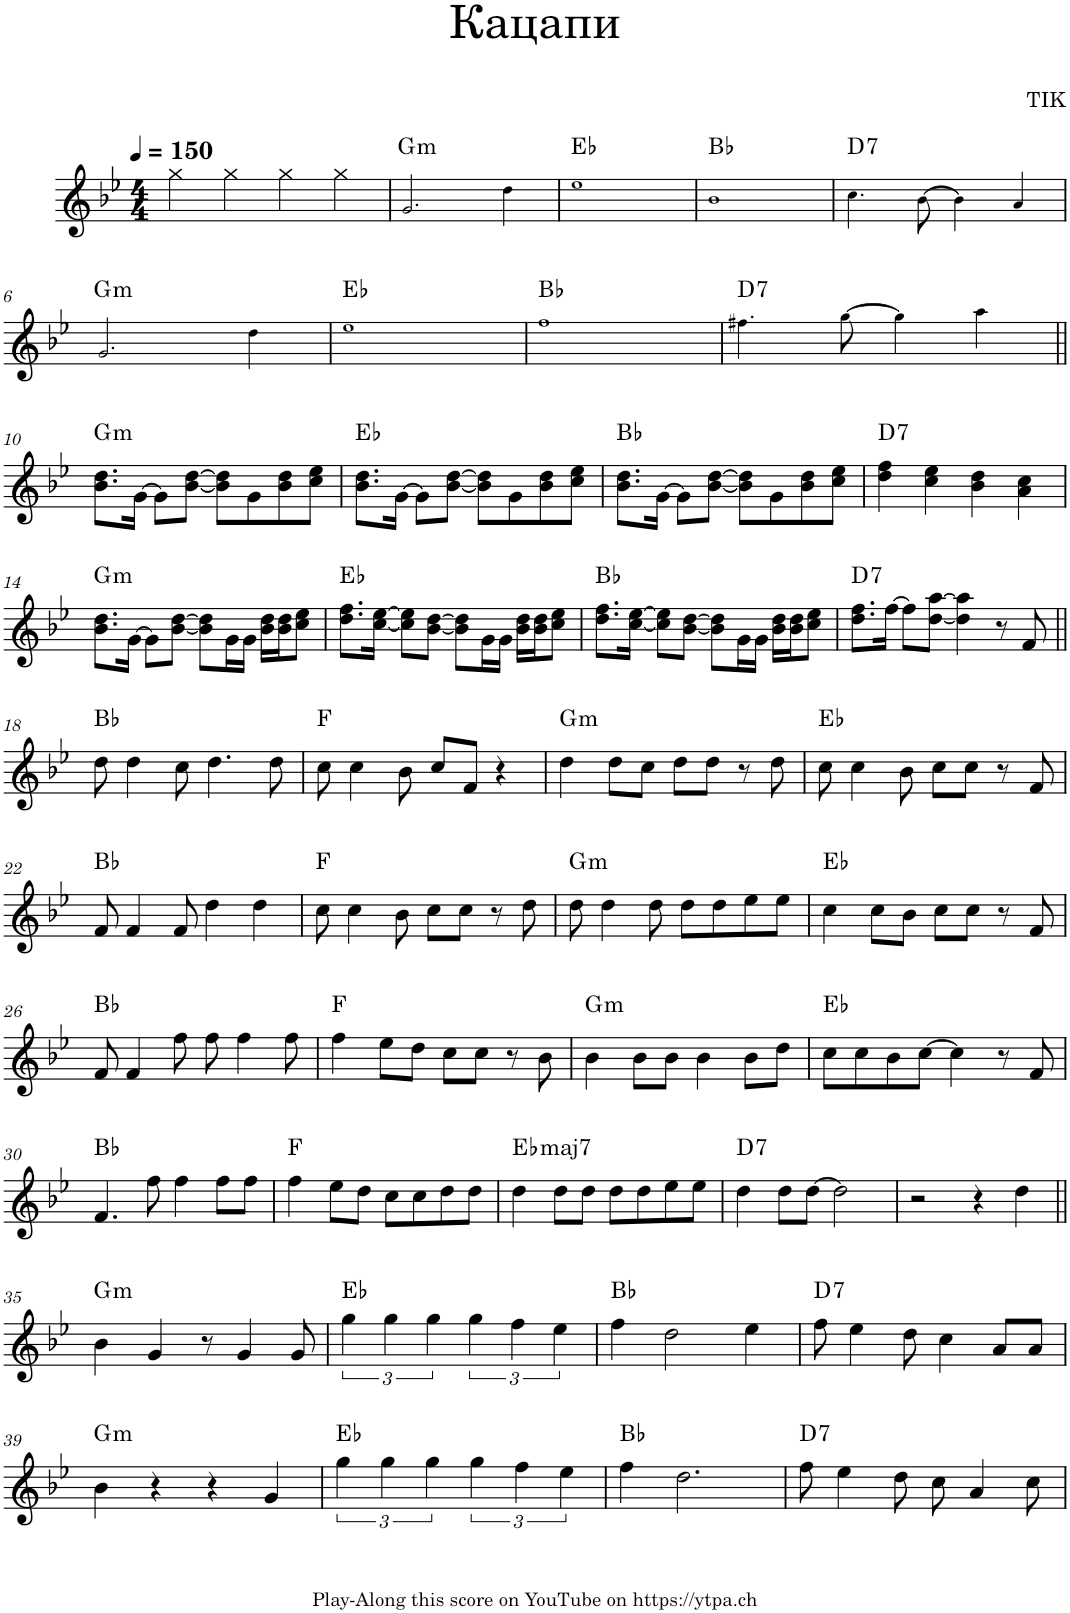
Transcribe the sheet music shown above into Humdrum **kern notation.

**kern	**harte
*part1	*part1
*staff1	*
*I"Piano	*
*I'Pno.	*
*clefG2	*
*k[b-e-]	*
*M4/4	*
*MM150	*
=1	=1
4gg\	.
4gg\	.
4gg\	.
4gg\	.
=2	=2
!	!LO:H:kt=m
2.g!/	G:min
4dd!\	.
=3	=3
1ee-!	Eb:maj
=4	=4
1b-!	Bb:maj
=5	=5
!	!LO:H:kt=7
4.cc!\	D:7
[8b-!\	.
4b-!\]	.
4a!/	.
!!LO:LB:g=z
=6	=6
!	!LO:H:kt=m
2.g!/	G:min
4dd!\	.
=7	=7
1ee-!	Eb:maj
=8	=8
1ff!	Bb:maj
=9	=9
!	!LO:H:kt=7
4.ff#X!\	D:7
[8gg!\	.
4gg!\]	.
4aa!\	.
!!LO:LB:g=z
=10||	=10||
!	!LO:H:kt=m
8.b-\ 8.dd\L	G:min
[16g\Jk	.
8g\L]	.
[8b-\ [8dd\J	.
8b-\] 8dd\]L	.
8g\	.
8b-\ 8dd\	.
8cc\ 8ee-\J	.
=11	=11
8.b-\ 8.dd\L	Eb:maj
[16g\Jk	.
8g\L]	.
[8b-\ [8dd\J	.
8b-\] 8dd\]L	.
8g\	.
8b-\ 8dd\	.
8cc\ 8ee-\J	.
=12	=12
8.b-\ 8.dd\L	Bb:maj
[16g\Jk	.
8g\L]	.
[8b-\ [8dd\J	.
8b-\] 8dd\]L	.
8g\	.
8b-\ 8dd\	.
8cc\ 8ee-\J	.
=13	=13
!	!LO:H:kt=7
4dd\ 4ff\	D:7
4cc\ 4ee-\	.
4b-\ 4dd\	.
4a\ 4cc\	.
!!LO:LB:g=z
=14	=14
!	!LO:H:kt=m
8.b-\ 8.dd\L	G:min
[16g\Jk	.
8g\L]	.
[8b-\ [8dd\J	.
8b-\] 8dd\]L	.
16g\L	.
16g\JJ	.
16b-\ 16dd\LL	.
16b-\ 16dd\J	.
8cc\ 8ee-\J	.
=15	=15
8.dd\ 8.ff\L	Eb:maj
[16cc\ [16ee-\Jk	.
8cc\] 8ee-\]L	.
[8b-\ [8dd\J	.
8b-\] 8dd\]L	.
16g\L	.
16g\JJ	.
16b-\ 16dd\LL	.
16b-\ 16dd\J	.
8cc\ 8ee-\J	.
=16	=16
8.dd\ 8.ff\L	Bb:maj
[16cc\ [16ee-\Jk	.
8cc\] 8ee-\]L	.
[8b-\ [8dd\J	.
8b-\] 8dd\]L	.
16g\L	.
16g\JJ	.
16b-\ 16dd\LL	.
16b-\ 16dd\J	.
8cc\ 8ee-\J	.
=17	=17
!	!LO:H:kt=7
8.dd\ 8.ff\L	D:7
[16ff\Jk	.
8ff\L]	.
[8dd\ [8aa\J	.
4dd\] 4aa\]	.
8r	.
8f/	.
!!LO:LB:g=z
=18||	=18||
8dd\	Bb:maj
4dd\	.
8cc\	.
4.dd\	.
8dd\	.
=19	=19
8cc\	F:maj
4cc\	.
8b-\	.
8cc/L	.
8f/J	.
4r	.
=20	=20
!	!LO:H:kt=m
4dd\	G:min
8dd\L	.
8cc\J	.
8dd\L	.
8dd\J	.
8r	.
8dd\	.
=21	=21
8cc\	Eb:maj
4cc\	.
8b-\	.
8cc\L	.
8cc\J	.
8r	.
8f/	.
!!LO:LB:g=z
=22	=22
8f/	Bb:maj
4f/	.
8f/	.
4dd\	.
4dd\	.
=23	=23
8cc\	F:maj
4cc\	.
8b-\	.
8cc\L	.
8cc\J	.
8r	.
8dd\	.
=24	=24
!	!LO:H:kt=m
8dd\	G:min
4dd\	.
8dd\	.
8dd\L	.
8dd\	.
8ee-\	.
8ee-\J	.
=25	=25
4cc\	Eb:maj
8cc\L	.
8b-\J	.
8cc\L	.
8cc\J	.
8r	.
8f/	.
!!LO:LB:g=z
=26	=26
8f/	Bb:maj
4f/	.
8ff\	.
8ff\	.
4ff\	.
8ff\	.
=27	=27
4ff\	F:maj
8ee-\L	.
8dd\J	.
8cc\L	.
8cc\J	.
8r	.
8b-\	.
=28	=28
!	!LO:H:kt=m
4b-\	G:min
8b-\L	.
8b-\J	.
4b-\	.
8b-\L	.
8dd\J	.
=29	=29
8cc\L	Eb:maj
8cc\	.
8b-\	.
[8cc\J	.
4cc\]	.
8r	.
8f/	.
!!LO:LB:g=z
=30	=30
4.f/	Bb:maj
8ff\	.
4ff\	.
8ff\L	.
8ff\J	.
=31	=31
4ff\	F:maj
8ee-\L	.
8dd\J	.
8cc\L	.
8cc\	.
8dd\	.
8dd\J	.
=32	=32
!	!LO:H:kt=maj7
4dd\	Eb:maj7
8dd\L	.
8dd\J	.
8dd\L	.
8dd\	.
8ee-\	.
8ee-\J	.
=33	=33
!	!LO:H:kt=7
4dd\	D:7
8dd\L	.
[8dd\J	.
2dd\]	.
=34	=34
2r	.
4r	.
4dd\	.
!!LO:LB:g=z
=35||	=35||
!	!LO:H:kt=m
4b-\	G:min
4g/	.
8r	.
4g/	.
8g/	.
=36	=36
6gg\	Eb:maj
6gg\	.
6gg\	.
6gg\	.
6ff\	.
6ee-\	.
=37	=37
4ff\	Bb:maj
2dd\	.
4ee-\	.
=38	=38
!	!LO:H:kt=7
8ff\	D:7
4ee-\	.
8dd\	.
4cc\	.
8a/L	.
8a/J	.
!!LO:LB:g=z
=39	=39
!	!LO:H:kt=m
4b-\	G:min
4r	.
4r	.
4g/	.
=40	=40
6gg\	Eb:maj
6gg\	.
6gg\	.
6gg\	.
6ff\	.
6ee-\	.
=41	=41
4ff\	Bb:maj
2.dd\	.
=42	=42
!	!LO:H:kt=7
8ff\	D:7
4ee-\	.
8dd\	.
8cc\	.
4a/	.
8cc\	.
=	=
*-	*-
